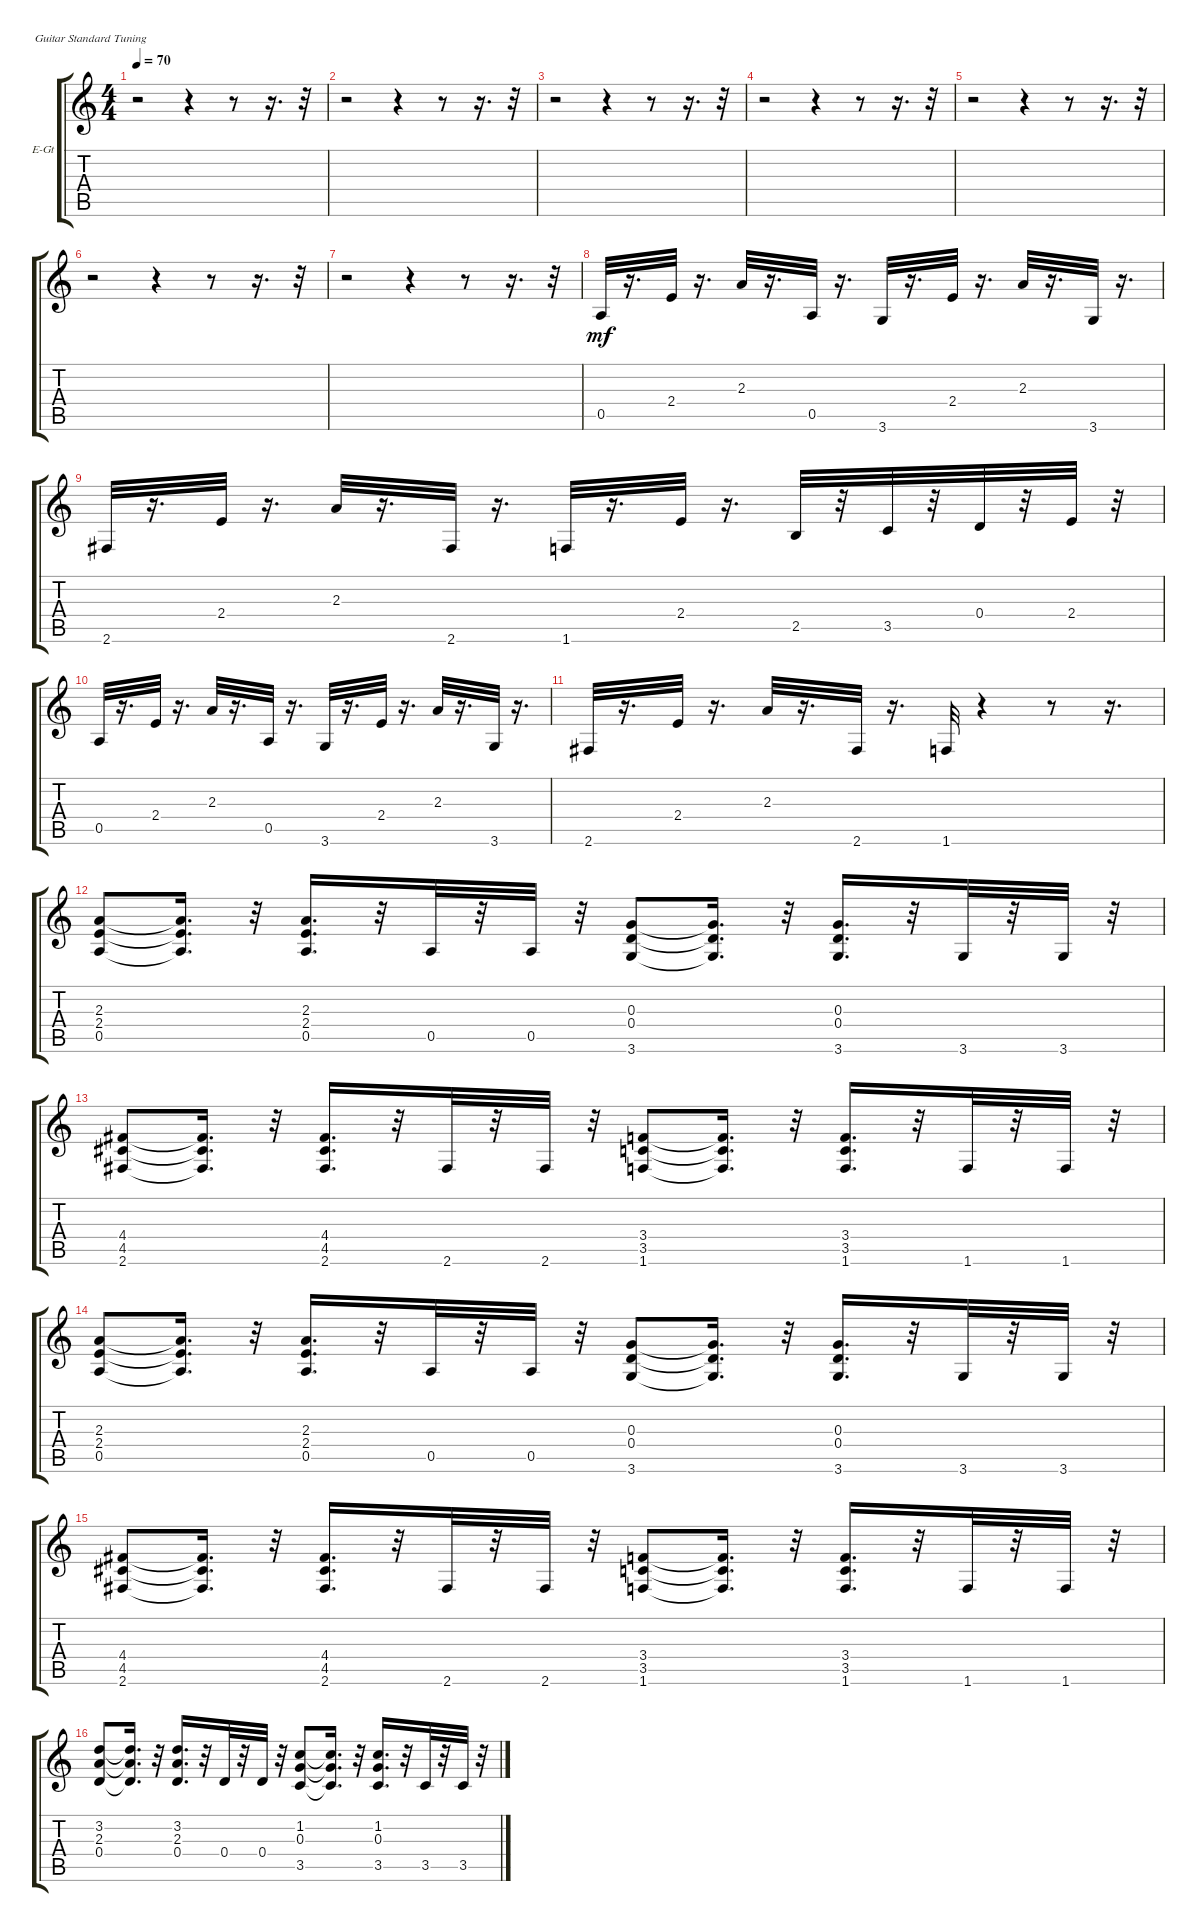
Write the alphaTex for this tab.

\bracketExtendMode groupsimilarinstruments
\firstSystemTrackNameOrientation horizontal
\otherSystemsTrackNameOrientation horizontal
\track ("" "E-Gt") {instrument electricguitarclean}
\staff {score tabs}
\tuning (E4 B3 G3 D3 A2 E2)
\ts (4 4)
\tempo 70
\clef g2
\ks c
r.2{dy mf} r.4 r.8 r.16{d} r.32 |
r.2 r.4 r.8 r.16{d} r.32 |
r.2 r.4 r.8 r.16{d} r.32 |
r.2 r.4 r.8 r.16{d} r.32 |
r.2 r.4 r.8 r.16{d} r.32 |
r.2 r.4 r.8 r.16{d} r.32 |
r.2 r.4 r.8 r.16{d} r.32 |
0.5.32 r.16{d} 2.4.32 r.16{d} 2.3.32 r.16{d} 0.5.32 r.16{d} 3.6.32 r.16{d} 2.4.32 r.16{d} 2.3.32 r.16{d} 3.6.32 r.16{d} |
2.6.32 r.16{d} 2.4.32 r.16{d} 2.3.32 r.16{d} 2.6.32 r.16{d} 1.6.32 r.16{d} 2.4.32 r.16{d} 2.5.32 r.32 3.5.32 r.32 0.4.32 r.32 2.4.32 r.32 |
0.5.32 r.16{d} 2.4.32 r.16{d} 2.3.32 r.16{d} 0.5.32 r.16{d} 3.6.32 r.16{d} 2.4.32 r.16{d} 2.3.32 r.16{d} 3.6.32 r.16{d} |
2.6.32 r.16{d} 2.4.32 r.16{d} 2.3.32 r.16{d} 2.6.32 r.16{d} 1.6.32 r.4 r.8 r.16{d} |
(2.3 2.4 0.5).8 (2.3{t} 2.4{t} 0.5{t}).16{d} r.32 (2.3 2.4 0.5).16{d} r.32 0.5.32 r.32 0.5.32 r.32 (0.3 0.4 3.6).8 (0.3{t} 0.4{t} 3.6{t}).16{d} r.32 (0.3 0.4 3.6).16{d} r.32 3.6.32 r.32 3.6.32 r.32 |
(4.4 4.5 2.6).8 (4.4{t} 4.5{t} 2.6{t}).16{d} r.32 (4.4 4.5 2.6).16{d} r.32 2.6.32 r.32 2.6.32 r.32 (3.4 3.5 1.6).8 (3.4{t} 3.5{t} 1.6{t}).16{d} r.32 (3.4 3.5 1.6).16{d} r.32 1.6.32 r.32 1.6.32 r.32 |
(2.3 2.4 0.5).8 (2.3{t} 2.4{t} 0.5{t}).16{d} r.32 (2.3 2.4 0.5).16{d} r.32 0.5.32 r.32 0.5.32 r.32 (0.3 0.4 3.6).8 (0.3{t} 0.4{t} 3.6{t}).16{d} r.32 (0.3 0.4 3.6).16{d} r.32 3.6.32 r.32 3.6.32 r.32 |
(4.4 4.5 2.6).8 (4.4{t} 4.5{t} 2.6{t}).16{d} r.32 (4.4 4.5 2.6).16{d} r.32 2.6.32 r.32 2.6.32 r.32 (3.4 3.5 1.6).8 (3.4{t} 3.5{t} 1.6{t}).16{d} r.32 (3.4 3.5 1.6).16{d} r.32 1.6.32 r.32 1.6.32 r.32 |
(3.2 2.3 0.4).8 (3.2{t} 2.3{t} 0.4{t}).16{d} r.32 (3.2 2.3 0.4).16{d} r.32 0.4.32 r.32 0.4.32 r.32 (1.2 0.3 3.5).8 (1.2{t} 0.3{t} 3.5{t}).16{d} r.32 (1.2 0.3 3.5).16{d} r.32 3.5.32 r.32 3.5.32 r.32
